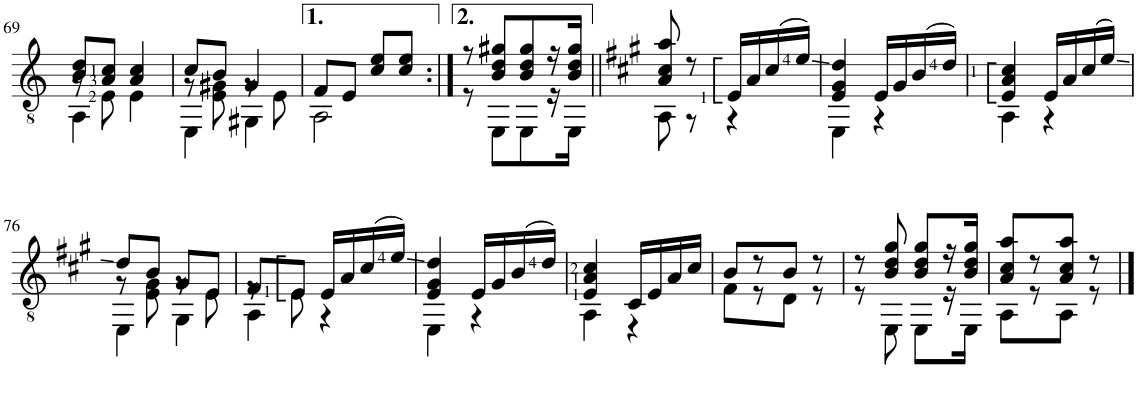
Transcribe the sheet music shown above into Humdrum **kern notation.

**kern
*part1
*staff1
*I"Guitar
*I'Guit.
!!LO:PB:g=z
*clefGv2
*k[]
*M2/4
=69
*^
*	*^
8B/ 8d/L	8r	4AA\
8A/ 8c/J	8E\	.
4A/ 4c/	4E\	4ryy
=70	=70	=70
8c/L	8r	4EE\
8B/J	8E\ 8G#X\	.
4G#/	8r	4GG#X\
.	8E\	.
*	*v	*v
=71	=71
8F/L	2AA\
8E/J	.
8c/ 8e/L	.
8c/ 8e/J	.
=72:|!	=72:|!
8r	8r
8B/ 8d/ 8g#X/L	8EE\L
8B/ 8d/ 8g#/	8EE\
16r	16r
16B/ 16d/ 16g#/JJ	16EE\JJ
=73||	=73||
*k[f#c#g#]	*
8A/ 8c#/ 8a/	8AA\
8r	8r
16E/LL	4r
16A/	.
(16c#/	.
16e/JJ)	.
=74	=74
4E/ 4G#/ 4d/	4EE\
16E/LL	4r
16G#/	.
(16B/	.
16d/JJ)	.
=75	=75
4E/ 4A/ 4c#/	4AA\
16E/LL	4r
16A/	.
(16c#/	.
16e/JJ)	.
!!LO:LB:g=z	!!
=76	=76
*	*^
8d/L	8r	4EE\
8B/J	8E\ 8G#\	.
8G#/L	8r	4GG#\
8E/J	8E\	.
=77	=77	=77
8F#/L	8r	4AA\
8E/J	8E\	.
16E/LL	4r	4ryy
16A/	.	.
(16c#/	.	.
16e/JJ)	.	.
*	*v	*v
=78	=78
4E/ 4G#/ 4d/	4EE\
16E/LL	4r
16G#/	.
(16B/	.
16d/JJ)	.
=79	=79
4E/ 4A/ 4c#/	4AA\
16C#/LL	4r
16E/	.
16A/	.
16c#/JJ	.
=80	=80
8B/L	8F#\L
8r	8r
8B/J	8D\J
8r	8r
=81	=81
8r	8r
8B/ 8d/ 8g#/	8EE\
8B/ 8d/ 8g#/L	8EE\L
16r	16r
16B/ 16d/ 16g#/JJ	16EE\JJ
=82	=82
8A/ 8c#/ 8a/L	8AA\L
8r	8r
8A/ 8c#/ 8a/J	8AA\J
8r	8r
*v	*v
==
*-
